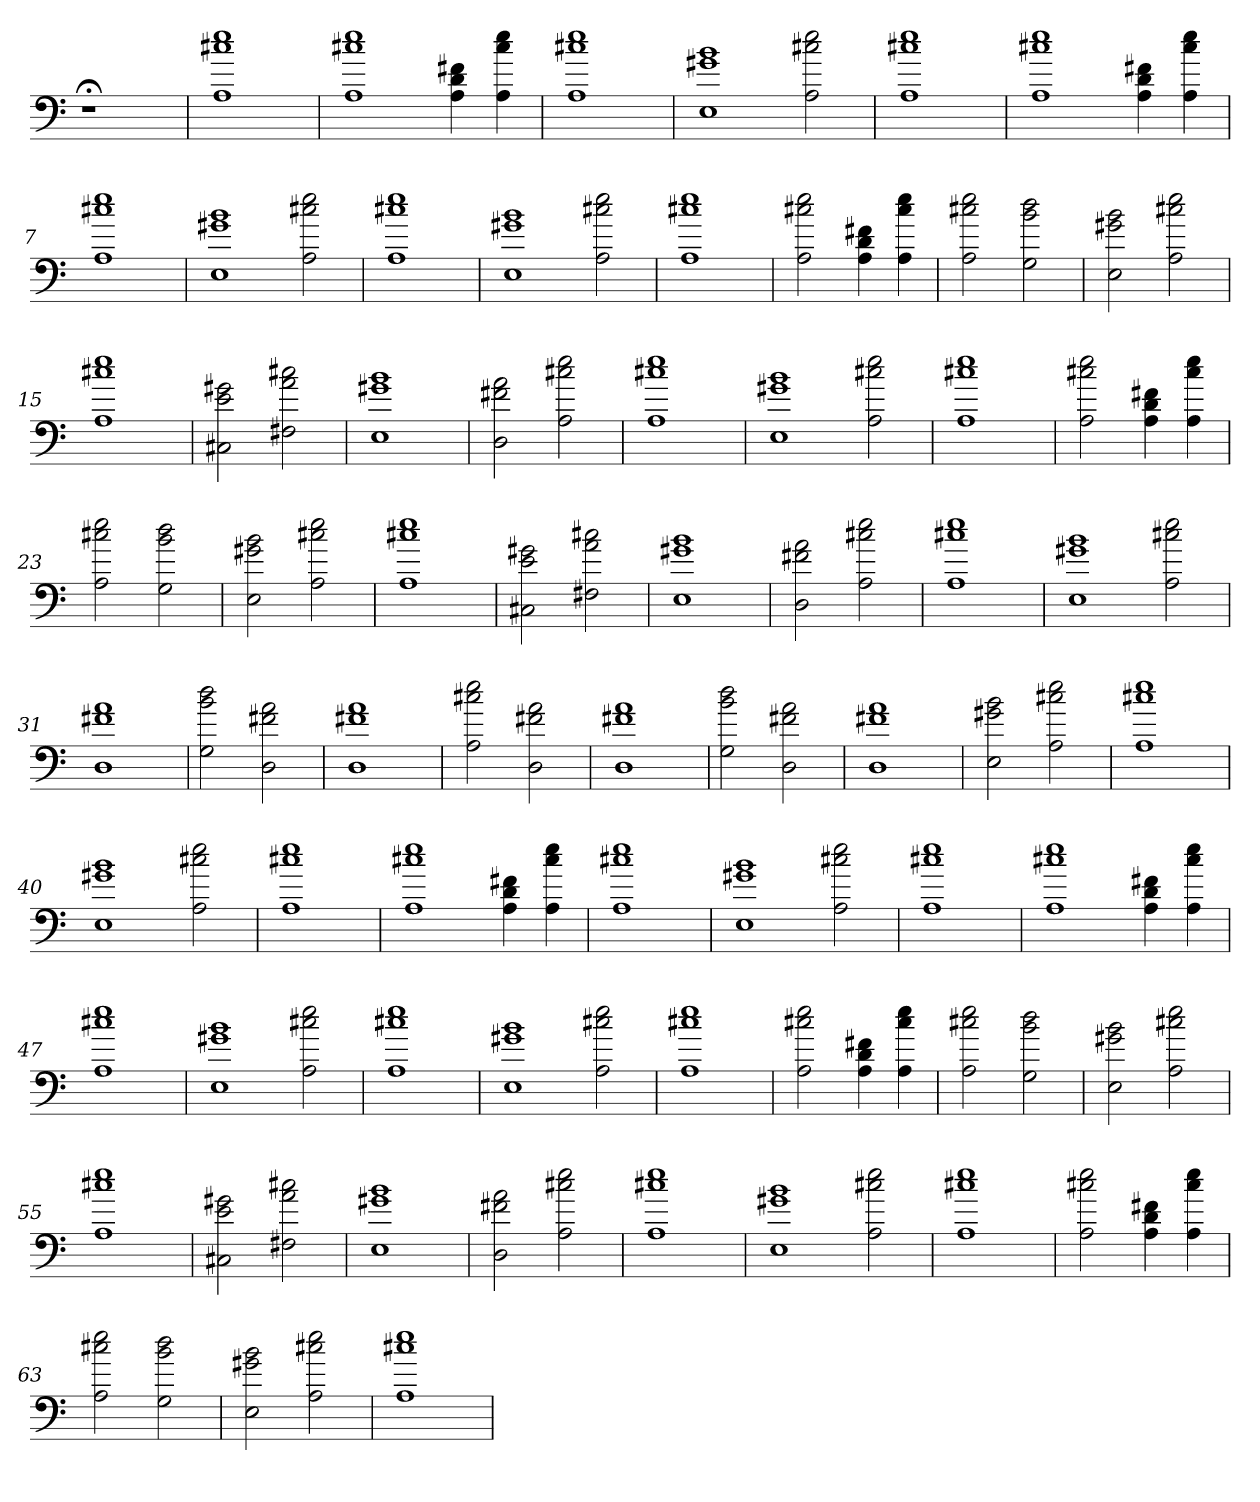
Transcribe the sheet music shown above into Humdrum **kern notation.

**kern
*part1
*staff1
=
1r;<
=1
1A 1cc#X 1ee
=2
1A 1cc#X 1ee
4A 4d 4f#X
4A 4cc# 4ee
=3
1A 1cc#X 1ee
=4
1E 1g#X 1b
2A 2cc#X 2ee
=5
1A 1cc#X 1ee
=6
1A 1cc#X 1ee
4A 4d 4f#X
4A 4cc# 4ee
=7
1A 1cc#X 1ee
=8
1E 1g#X 1b
2A 2cc#X 2ee
=9
1A 1cc#X 1ee
=10
1E 1g#X 1b
2A 2cc#X 2ee
=11
1A 1cc#X 1ee
=12
2A 2cc#X 2ee
4A 4d 4f#X
4A 4cc# 4ee
=13
2A 2cc#X 2ee
2G 2b 2dd
=14
2E 2g#X 2b
2A 2cc#X 2ee
=15
1A 1cc#X 1ee
=16
2C#X 2e 2g#X
2F#X 2a 2cc#X
=17
1E 1g#X 1b
=18
2D 2f#X 2a
2A 2cc#X 2ee
=19
1A 1cc#X 1ee
=20
1E 1g#X 1b
2A 2cc#X 2ee
=21
1A 1cc#X 1ee
=22
2A 2cc#X 2ee
4A 4d 4f#X
4A 4cc# 4ee
=23
2A 2cc#X 2ee
2G 2b 2dd
=24
2E 2g#X 2b
2A 2cc#X 2ee
=25
1A 1cc#X 1ee
=26
2C#X 2e 2g#X
2F#X 2a 2cc#X
=27
1E 1g#X 1b
=28
2D 2f#X 2a
2A 2cc#X 2ee
=29
1A 1cc#X 1ee
=30
1E 1g#X 1b
2A 2cc#X 2ee
=31
1D 1f#X 1a
=32
2G 2b 2dd
2D 2f#X 2a
=33
1D 1f#X 1a
=34
2A 2cc#X 2ee
2D 2f#X 2a
=35
1D 1f#X 1a
=36
2G 2b 2dd
2D 2f#X 2a
=37
1D 1f#X 1a
=38
2E 2g#X 2b
2A 2cc#X 2ee
=39
1A 1cc#X 1ee
=40
1E 1g#X 1b
2A 2cc#X 2ee
=41
1A 1cc#X 1ee
=42
1A 1cc#X 1ee
4A 4d 4f#X
4A 4cc# 4ee
=43
1A 1cc#X 1ee
=44
1E 1g#X 1b
2A 2cc#X 2ee
=45
1A 1cc#X 1ee
=46
1A 1cc#X 1ee
4A 4d 4f#X
4A 4cc# 4ee
=47
1A 1cc#X 1ee
=48
1E 1g#X 1b
2A 2cc#X 2ee
=49
1A 1cc#X 1ee
=50
1E 1g#X 1b
2A 2cc#X 2ee
=51
1A 1cc#X 1ee
=52
2A 2cc#X 2ee
4A 4d 4f#X
4A 4cc# 4ee
=53
2A 2cc#X 2ee
2G 2b 2dd
=54
2E 2g#X 2b
2A 2cc#X 2ee
=55
1A 1cc#X 1ee
=56
2C#X 2e 2g#X
2F#X 2a 2cc#X
=57
1E 1g#X 1b
=58
2D 2f#X 2a
2A 2cc#X 2ee
=59
1A 1cc#X 1ee
=60
1E 1g#X 1b
2A 2cc#X 2ee
=61
1A 1cc#X 1ee
=62
2A 2cc#X 2ee
4A 4d 4f#X
4A 4cc# 4ee
=63
2A 2cc#X 2ee
2G 2b 2dd
=64
2E 2g#X 2b
2A 2cc#X 2ee
=65
1A 1cc#X 1ee
=
*-
